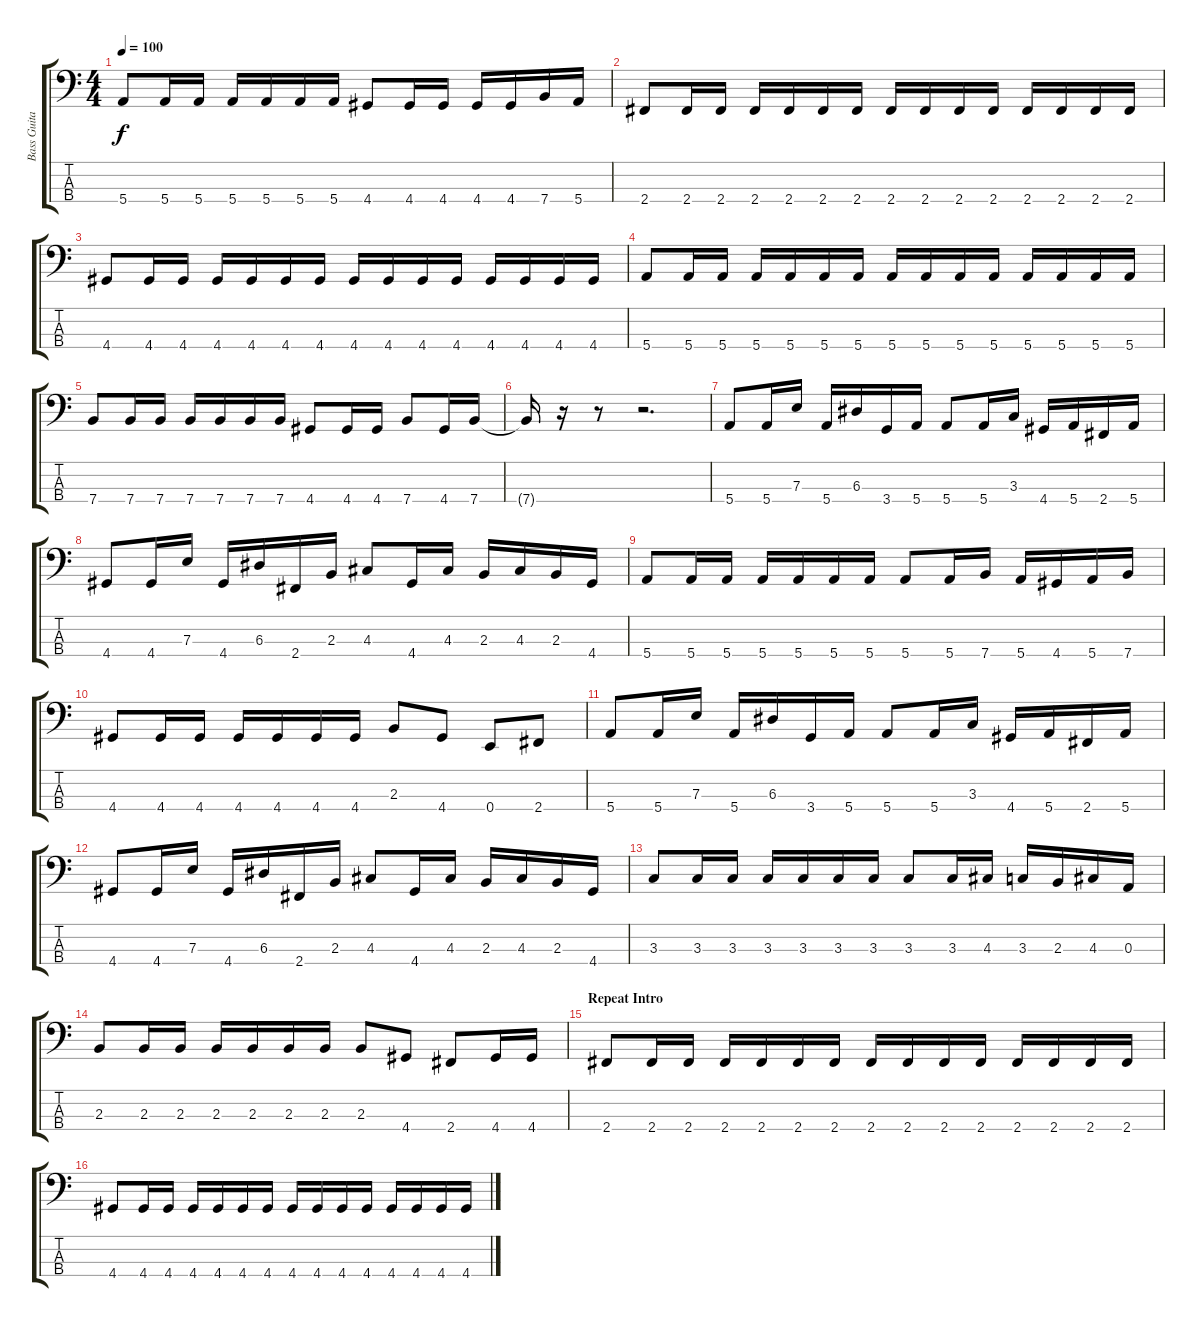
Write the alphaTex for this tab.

\track ("Bass Guitar" "Bass Guita") {instrument electricbasspick}
\staff {score tabs}
\tuning (G2 D2 A1 E1) {hide}
\ts (4 4)
\tempo 100
\clef f4
\ks c
5.4.8{dy f} 5.4.16 5.4.16 5.4.16 5.4.16 5.4.16 5.4.16 4.4.8 4.4.16 4.4.16 4.4.16 4.4.16 7.4.16 5.4.16 |
2.4.8 2.4.16 2.4.16 2.4.16 2.4.16 2.4.16 2.4.16 2.4.16 2.4.16 2.4.16 2.4.16 2.4.16 2.4.16 2.4.16 2.4.16 |
4.4.8 4.4.16 4.4.16 4.4.16 4.4.16 4.4.16 4.4.16 4.4.16 4.4.16 4.4.16 4.4.16 4.4.16 4.4.16 4.4.16 4.4.16 |
5.4.8 5.4.16 5.4.16 5.4.16 5.4.16 5.4.16 5.4.16 5.4.16 5.4.16 5.4.16 5.4.16 5.4.16 5.4.16 5.4.16 5.4.16 |
7.4.8 7.4.16 7.4.16 7.4.16 7.4.16 7.4.16 7.4.16 4.4.8 4.4.16 4.4.16 7.4.8 4.4.16 7.4.16 |
7.4{t}.16 r.16 r.8 r.2{d} |
5.4.8 5.4.16 7.3.16 5.4.16 6.3.16 3.4.16 5.4.16 5.4.8 5.4.16 3.3.16 4.4.16 5.4.16 2.4.16 5.4.16 |
4.4.8 4.4.16 7.3.16 4.4.16 6.3.16 2.4.16 2.3.16 4.3.8 4.4.16 4.3.16 2.3.16 4.3.16 2.3.16 4.4.16 |
5.4.8 5.4.16 5.4.16 5.4.16 5.4.16 5.4.16 5.4.16 5.4.8 5.4.16 7.4.16 5.4.16 4.4.16 5.4.16 7.4.16 |
4.4.8 4.4.16 4.4.16 4.4.16 4.4.16 4.4.16 4.4.16 2.3.8 4.4.8 0.4.8 2.4.8 |
5.4.8 5.4.16 7.3.16 5.4.16 6.3.16 3.4.16 5.4.16 5.4.8 5.4.16 3.3.16 4.4.16 5.4.16 2.4.16 5.4.16 |
4.4.8 4.4.16 7.3.16 4.4.16 6.3.16 2.4.16 2.3.16 4.3.8 4.4.16 4.3.16 2.3.16 4.3.16 2.3.16 4.4.16 |
3.3.8 3.3.16 3.3.16 3.3.16 3.3.16 3.3.16 3.3.16 3.3.8 3.3.16 4.3.16 3.3.16 2.3.16 4.3.16 0.3.16 |
2.3.8 2.3.16 2.3.16 2.3.16 2.3.16 2.3.16 2.3.16 2.3.8 4.4.8 2.4.8 4.4.16 4.4.16 |
\section ("" "Repeat Intro")
2.4.8 2.4.16 2.4.16 2.4.16 2.4.16 2.4.16 2.4.16 2.4.16 2.4.16 2.4.16 2.4.16 2.4.16 2.4.16 2.4.16 2.4.16 |
4.4.8 4.4.16 4.4.16 4.4.16 4.4.16 4.4.16 4.4.16 4.4.16 4.4.16 4.4.16 4.4.16 4.4.16 4.4.16 4.4.16 4.4.16
